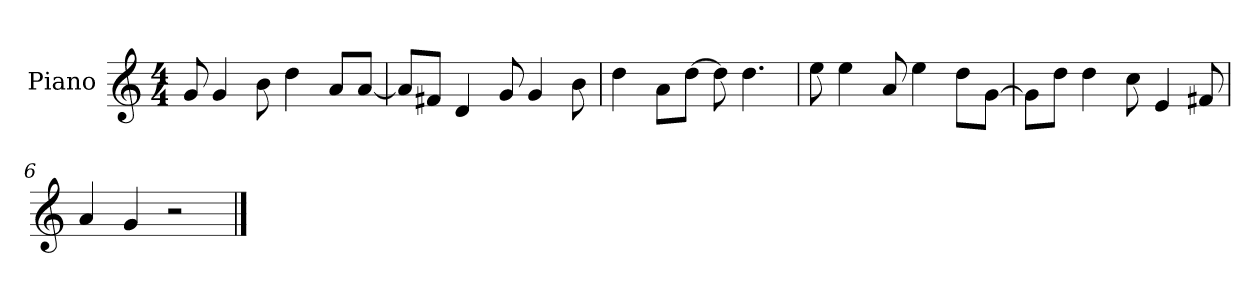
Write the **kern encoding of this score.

**kern
*part1
*staff1
*I"Piano
*I'P-no
*clefG2
*k[]
*M4/4
*MM90
=1
8g/
4g/
8b\
4dd\
8a/L
[8a/J
=2
8a/L]
8f#X/J
4d/
8g/
4g/
8b\
=3
4dd\
8a\L
[8dd\J
8dd\]
4.dd\
=4
8ee\
4ee\
8a/
4ee\
8dd\L
[8g\J
=5
8g\L]
8dd\J
4dd\
8cc\
4e/
8f#X/
=6
4a/
4g/
2r
==
*-
